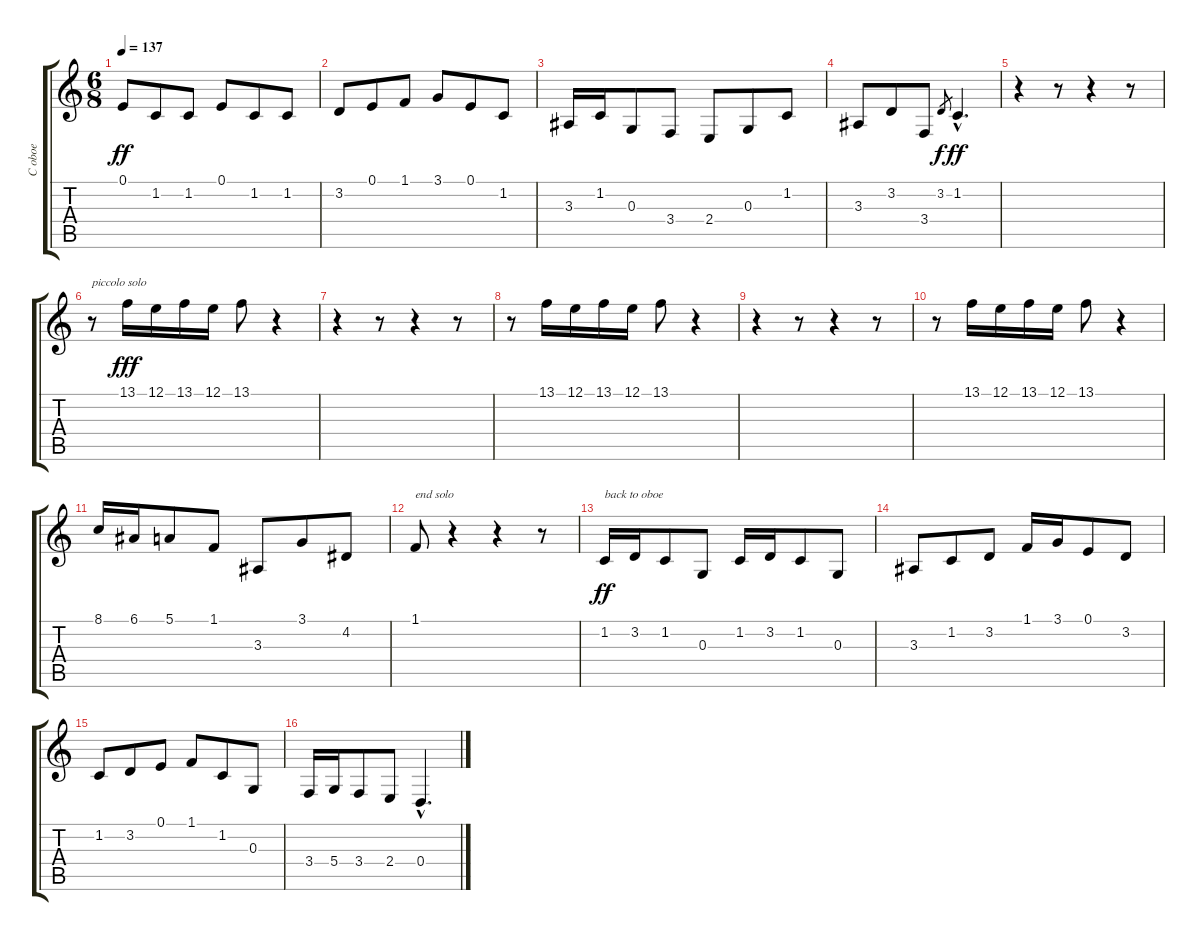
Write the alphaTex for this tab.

\track ("C oboe" "C oboe") {instrument oboe}
\staff {score tabs}
\tuning (E4 B3 G3 D3 A2 E2) {hide}
\ts (6 8)
\tempo 137
\clef g2
\ks c
0.1.8{dy ff} 1.2.8 1.2.8 0.1.8 1.2.8 1.2.8 |
3.2.8 0.1.8 1.1.8 3.1.8 0.1.8 1.2.8 |
3.3.16 1.2.16 0.3.8 3.4.8 2.4.8 0.3.8 1.2.8 |
3.3.8 3.2.8 3.4.8 3.2.8{gr dy f} 1.2{hac}.4{d dy ff} |
r.4 r.8 r.4 r.8 |
r.8{txt "piccolo solo" instrument piccolo} 13.1.16{dy fff} 12.1.16 13.1.16 12.1.16 13.1.8 r.4 |
r.4 r.8 r.4 r.8 |
r.8 13.1.16 12.1.16 13.1.16 12.1.16 13.1.8 r.4 |
r.4 r.8 r.4 r.8 |
r.8 13.1.16 12.1.16 13.1.16 12.1.16 13.1.8 r.4 |
8.1.16 6.1.16 5.1.8 1.1.8 3.3.8 3.1.8 4.2.8 |
1.1.8{txt "end solo"} r.4 r.4 r.8 |
1.2.16{txt "back to oboe" dy ff instrument oboe} 3.2.16 1.2.8 0.3.8 1.2.16 3.2.16 1.2.8 0.3.8 |
3.3.8 1.2.8 3.2.8 1.1.16 3.1.16 0.1.8 3.2.8 |
1.2.8 3.2.8 0.1.8 1.1.8 1.2.8 0.3.8 |
3.4.16 5.4.16 3.4.8 2.4.8 0.4{hac}.4{d}
